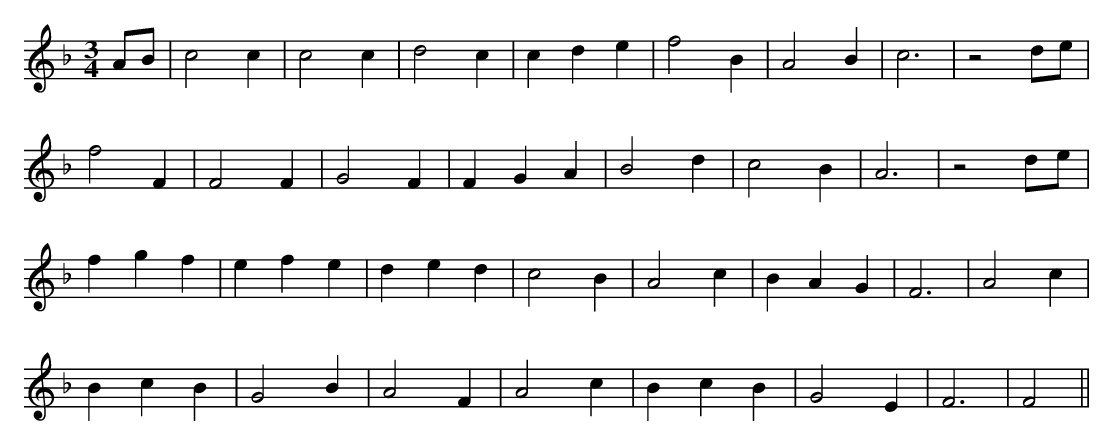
X:1
M:3/4
K:F
AB|c4 c2|c4 c2|d4 c2|c2 d2 e2|f4 B2|A4 B2|c6|z4 de|
f4 F2|F4 F2|G4 F2|F2 G2 A2|B4 d2|c4 B2|A6|z4 de|
f2 g2 f2|e2 f2 e2|d2 e2 d2|c4 B2|A4 c2|B2 A2 G2|F6|A4 c2|
B2 c2 B2|G4 B2|A4 F2|A4 c2|B2 c2 B2|G4 E2|F6|F4||
